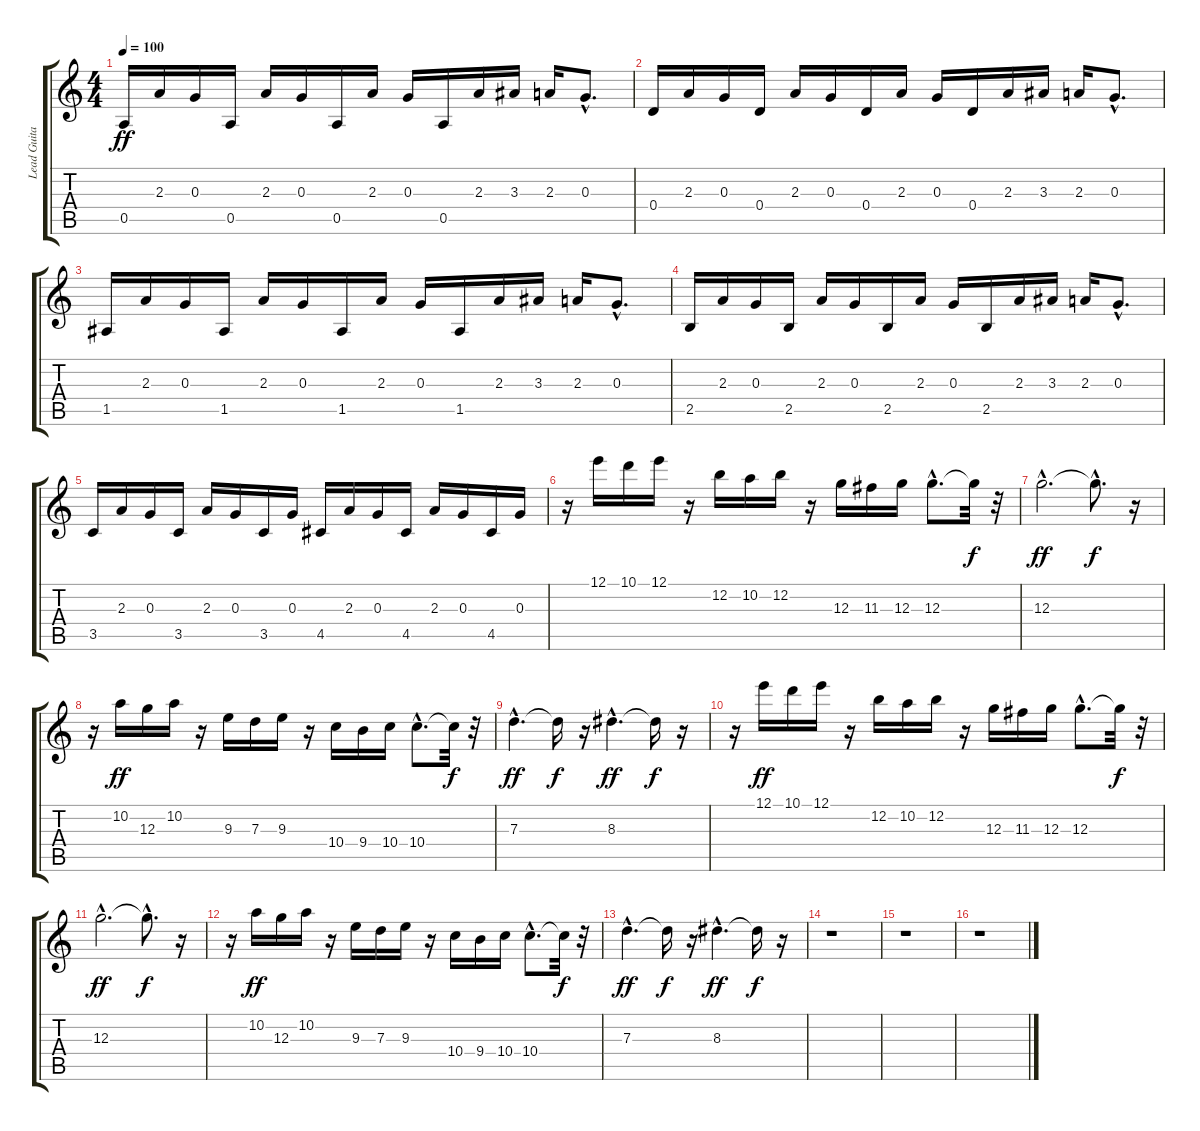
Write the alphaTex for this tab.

\track ("Lead Guitar" "Lead Guita") {instrument distortionguitar}
\staff {score tabs}
\tuning (E4 B3 G3 D3 A2 E2) {hide}
\ts (4 4)
\tempo 100
\clef g2
\ks c
0.5.16{dy ff} 2.3.16 0.3.16 0.5.16 2.3.16 0.3.16 0.5.16 2.3.16 0.3.16 0.5.16 2.3.16 3.3.16 2.3.16 0.3{hac}.8{d} |
0.4.16 2.3.16 0.3.16 0.4.16 2.3.16 0.3.16 0.4.16 2.3.16 0.3.16 0.4.16 2.3.16 3.3.16 2.3.16 0.3{hac}.8{d} |
1.5.16 2.3.16 0.3.16 1.5.16 2.3.16 0.3.16 1.5.16 2.3.16 0.3.16 1.5.16 2.3.16 3.3.16 2.3.16 0.3{hac}.8{d} |
2.5.16 2.3.16 0.3.16 2.5.16 2.3.16 0.3.16 2.5.16 2.3.16 0.3.16 2.5.16 2.3.16 3.3.16 2.3.16 0.3{hac}.8{d} |
3.5.16 2.3.16 0.3.16 3.5.16 2.3.16 0.3.16 3.5.16 0.3.16 4.5.16 2.3.16 0.3.16 4.5.16 2.3.16 0.3.16 4.5.16 0.3.16 |
r.16 12.1.16 10.1.16 12.1.16 r.16 12.2.16 10.2.16 12.2.16 r.16 12.3.16 11.3.16 12.3.16 12.3{hac}.8{d} 12.3{t}.32{dy f} r.32 |
12.3{hac}.2{d dy ff} 12.3{hac t}.8{d dy f} r.16 |
r.16 10.2.16{dy ff} 12.3.16 10.2.16 r.16 9.3.16 7.3.16 9.3.16 r.16 10.4.16 9.4.16 10.4.16 10.4{hac}.8{d} 10.4{t}.32{dy f} r.32 |
7.3{hac}.4{d dy ff} 7.3{t}.16{dy f} r.16 8.3{hac}.4{d dy ff} 8.3{t}.16{dy f} r.16 |
r.16 12.1.16{dy ff} 10.1.16 12.1.16 r.16 12.2.16 10.2.16 12.2.16 r.16 12.3.16 11.3.16 12.3.16 12.3{hac}.8{d} 12.3{t}.32{dy f} r.32 |
12.3{hac}.2{d dy ff} 12.3{hac t}.8{d dy f} r.16 |
r.16 10.2.16{dy ff} 12.3.16 10.2.16 r.16 9.3.16 7.3.16 9.3.16 r.16 10.4.16 9.4.16 10.4.16 10.4{hac}.8{d} 10.4{t}.32{dy f} r.32 |
7.3{hac}.4{d dy ff} 7.3{t}.16{dy f} r.16 8.3{hac}.4{d dy ff} 8.3{t}.16{dy f} r.16 |
r.1 |
r.1 |
r.1
